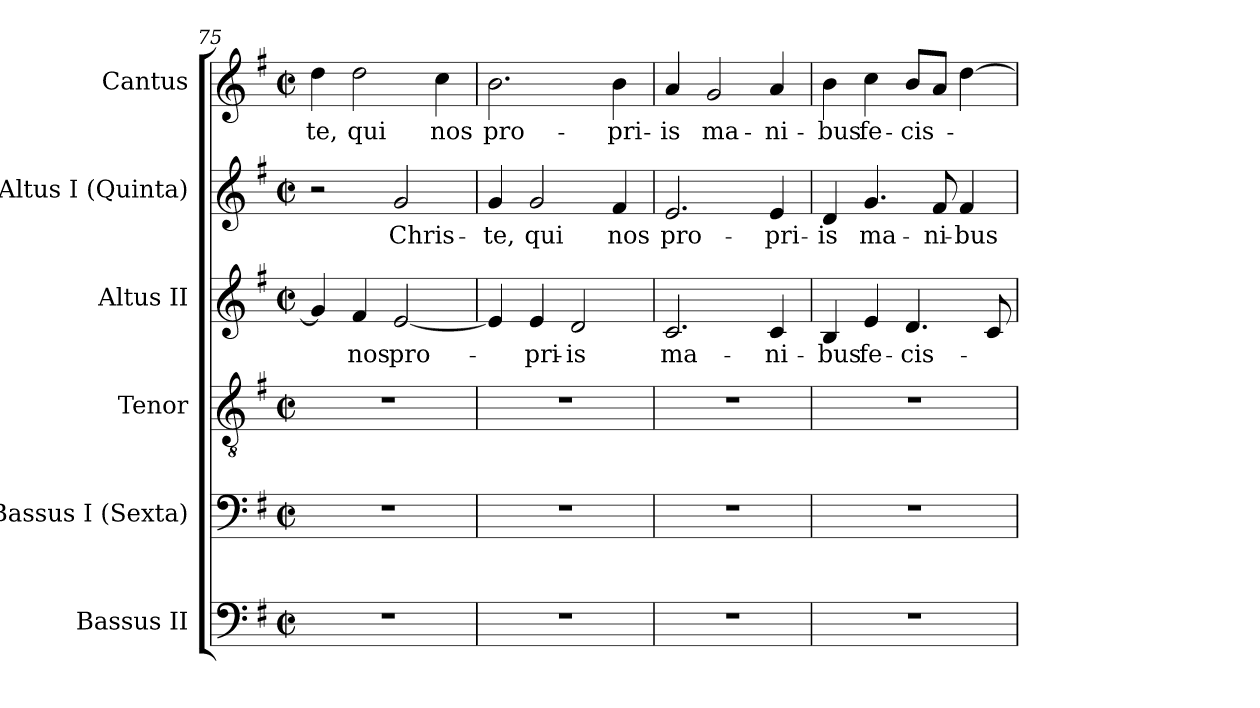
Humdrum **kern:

**kern	**kern	**kern	**kern	**text	**kern	**text	**kern	**text
*part6	*part5	*part4	*part3	*part3	*part2	*part2	*part1	*part1
*staff6	*staff5	*staff4	*staff3	*staff3	*staff2	*staff2	*staff1	*staff1
*I"Bassus II	*I"Bassus I (Sexta)	*I"Tenor	*I"Altus II	*	*I"Altus I (Quinta)	*	*I"Cantus	*
*I'B.	*I'B.	*I'T.	*I'A.	*	*I'A.	*	*I'S.	*
*clefF4	*clefF4	*clefGv2	*clefG2	*	*clefG2	*	*clefG2	*
*	*	*ITrd7c12	*	*	*	*	*	*
*k[f#]	*k[f#]	*k[f#]	*k[f#]	*	*k[f#]	*	*k[f#]	*
*G:	*G:	*G:	*G:	*	*G:	*	*G:	*
*M2/2	*M2/2	*M2/2	*M2/2	*	*M2/2	*	*M2/2	*
*met(c|)	*met(c|)	*met(c|)	*met(c|)	*	*met(c|)	*	*met(c|)	*
=75	=75	=75	=75	=75	=75	=75	=75	=75
!	!	!	!	!	!	!	!	!LO:LY:b:color=#000000
1r	1r	1r	4gi/]	.	2r	.	4ddi\	-te,
!	!	!	!	!LO:LY:b:color=#000000	!	!	!	!
!	!	!	!	!	!	!	!	!LO:LY:b:color=#000000
.	.	.	4f#i/	nos	.	.	2ddi\	qui
!	!	!	!	!LO:LY:b:color=#000000	!	!	!	!
!	!	!	!	!	!	!LO:LY:b:color=#000000	!	!
.	.	.	[<2ei/	pro-	2gi/	Chris-	.	.
!	!	!	!	!	!	!	!	!LO:LY:b:color=#000000
.	.	.	.	.	.	.	4cci\	nos
=76	=76	=76	=76	=76	=76	=76	=76	=76
!	!	!	!	!	!	!LO:LY:b:color=#000000	!	!
!	!	!	!	!	!	!	!	!LO:LY:b:color=#000000
1r	1r	1r	4ei/]	.	4gi/	-te,	2.bi\	pro-
!	!	!	!	!LO:LY:b:color=#000000	!	!	!	!
!	!	!	!	!	!	!LO:LY:b:color=#000000	!	!
.	.	.	4ei/	-pri-	2gi/	qui	.	.
!	!	!	!	!LO:LY:b:color=#000000	!	!	!	!
.	.	.	2di/	-is	.	.	.	.
!	!	!	!	!	!	!LO:LY:b:color=#000000	!	!
!	!	!	!	!	!	!	!	!LO:LY:b:color=#000000
.	.	.	.	.	4f#i/	nos	4bi\	-pri-
=77	=77	=77	=77	=77	=77	=77	=77	=77
!	!	!	!	!LO:LY:b:color=#000000	!	!	!	!
!	!	!	!	!	!	!LO:LY:b:color=#000000	!	!
!	!	!	!	!	!	!	!	!LO:LY:b:color=#000000
1r	1r	1r	2.ci/	ma-	2.ei/	pro-	4ai/	-is
!	!	!	!	!	!	!	!	!LO:LY:b:color=#000000
.	.	.	.	.	.	.	2gi/	ma-
!	!	!	!	!LO:LY:b:color=#000000	!	!	!	!
!	!	!	!	!	!	!LO:LY:b:color=#000000	!	!
!	!	!	!	!	!	!	!	!LO:LY:b:color=#000000
.	.	.	4ci/	-ni-	4ei/	-pri-	4ai/	-ni-
=78	=78	=78	=78	=78	=78	=78	=78	=78
!	!	!	!	!LO:LY:b:color=#000000	!	!	!	!
!	!	!	!	!	!	!LO:LY:b:color=#000000	!	!
!	!	!	!	!	!	!	!	!LO:LY:b:color=#000000
1r	1r	1r	4Bi/	-bus	4di/	-is	4bi\	-bus
!	!	!	!	!LO:LY:b:color=#000000	!	!	!	!
!	!	!	!	!	!	!LO:LY:b:color=#000000	!	!
!	!	!	!	!	!	!	!	!LO:LY:b:color=#000000
.	.	.	4ei/	fe-	4.gi/	ma-	4cci\	fe-
!	!	!	!	!LO:LY:b:color=#000000	!	!	!	!
!	!	!	!	!	!	!	!	!LO:LY:b:color=#000000
.	.	.	4.di/	-cis-	.	.	8bi/L	-cis-
!	!	!	!	!	!	!LO:LY:b:color=#000000	!	!
.	.	.	.	.	8f#i/	-ni-	8ai/J	.
!	!	!	!	!	!	!LO:LY:b:color=#000000	!	!
.	.	.	.	.	4f#i/	-bus	[>4ddi\	.
.	.	.	8ci/	.	.	.	.	.
=	=	=	=	=	=	=	=	=
*-	*-	*-	*-	*-	*-	*-	*-	*-
